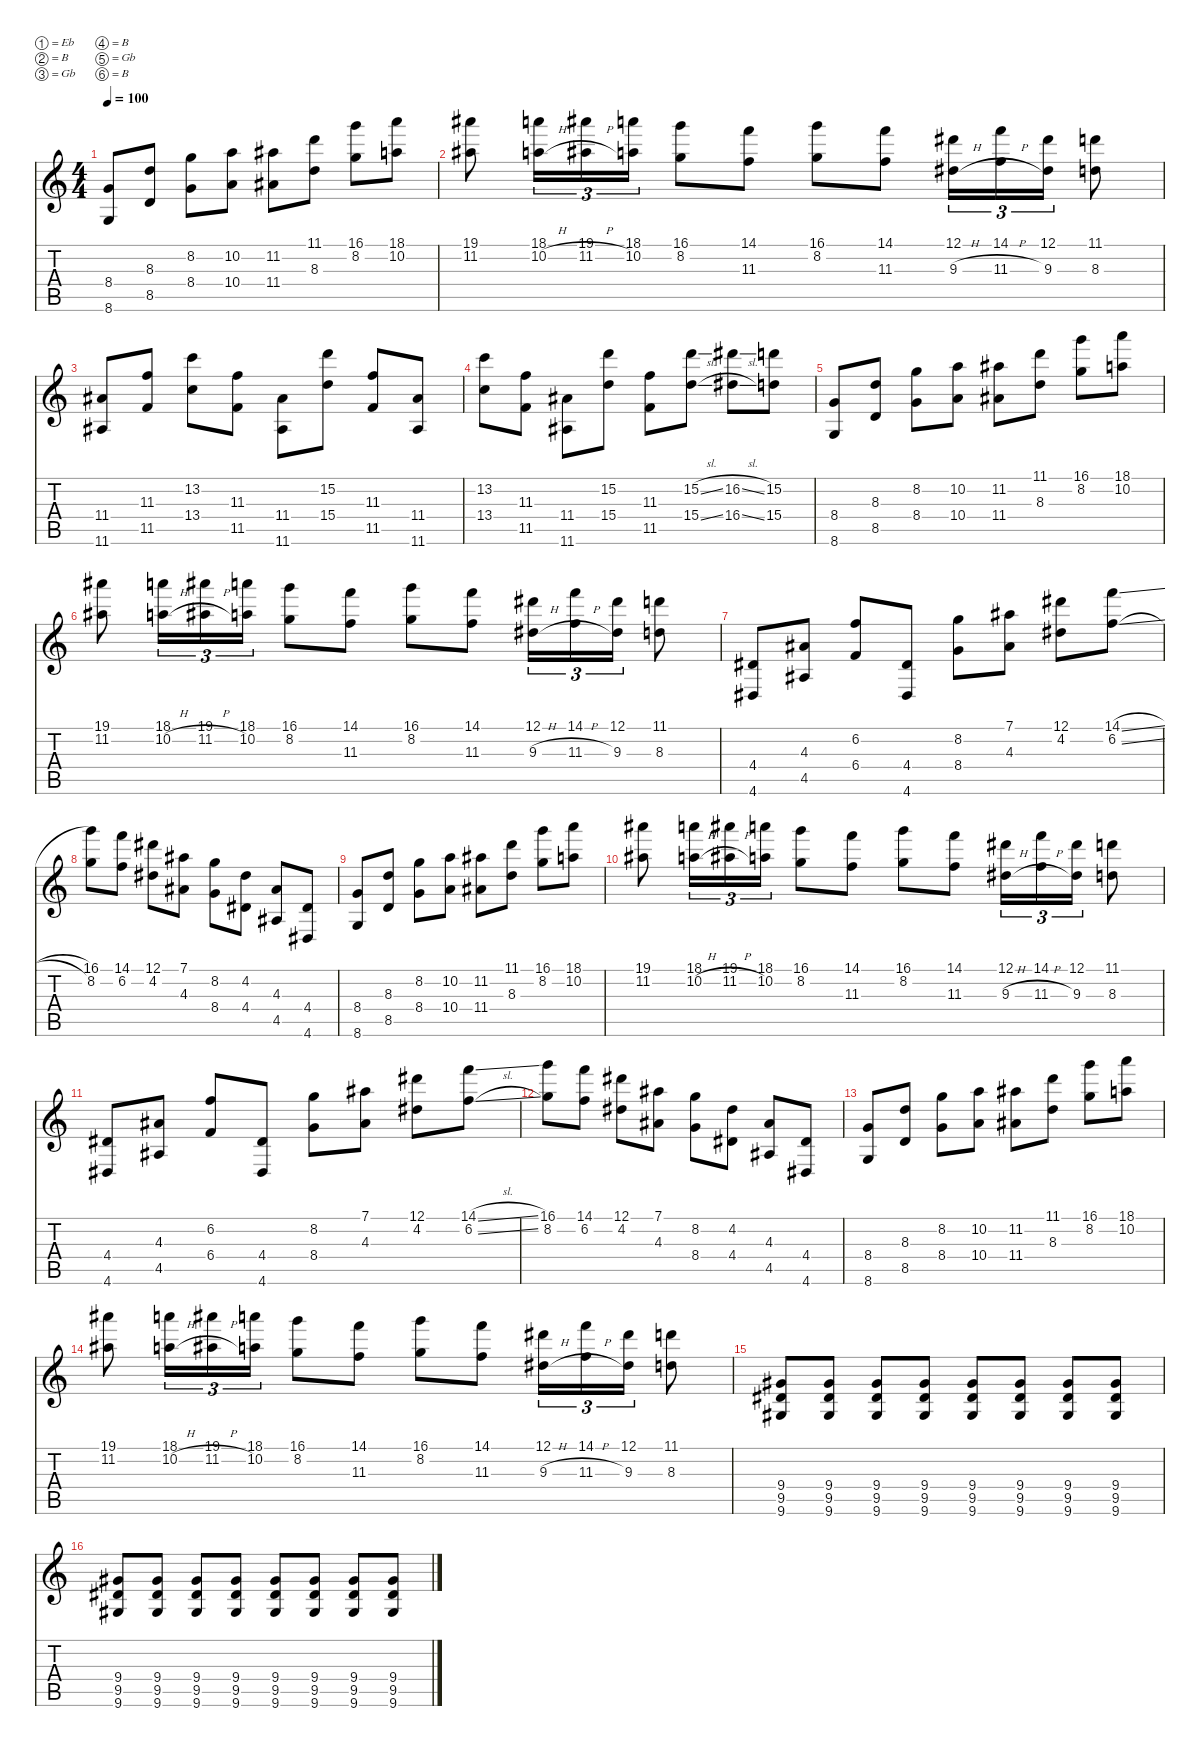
\defaultSystemsLayout 4
\hideDynamics
\bracketExtendMode nobrackets
\singleTrackTrackNamePolicy hidden
\multiTrackTrackNamePolicy hidden
\firstSystemTrackNameMode fullname
\otherSystemsTrackNameOrientation horizontal
\track ("Guitar 2-B" "dist.guit.") {mute instrument distortionguitar}
\staff {score tabs}
\tuning (Eb4 B3 Gb3 B2 Gb2 B1)
\ts (4 4)
\tempo 100
\clef g2
\ks c
(8.4 8.6).8{dy mf beam Up} (8.3 8.5).8{beam Up} (8.2 8.4).8{beam Down} (10.2 10.4).8{beam Down} (11.2{acc #} 11.4{acc #}).8{beam Down} (11.1 8.3).8{beam Down} (16.1 8.2).8{beam Down} (18.1 10.2).8{beam Down} |
(19.1{acc #} 11.2{acc #}).8{beam Down} (18.1 10.2{h}).16{tu (3 2) beam Down} (19.1{acc #} 11.2{h acc #}).16{tu (3 2) beam Down} (18.1 10.2).16{tu (3 2) beam Down} (16.1 8.2).8{beam Down} (14.1 11.3).8{beam Down} (16.1 8.2).8{beam Down} (14.1 11.3).8{beam Down} (12.1{acc #} 9.3{h acc #}).16{tu (3 2) beam Down} (14.1 11.3{h}).16{tu (3 2) beam Down} (12.1{acc #} 9.3{acc #}).16{tu (3 2) beam Down} (11.1 8.3).8{beam Down} |
(11.4{acc #} 11.6{acc #}).8{beam Up} (11.3 11.5).8{beam Up} (13.2 13.4).8{beam Down} (11.3 11.5).8{beam Down} (11.4{acc #} 11.6{acc #}).8{beam Down} (15.2 15.4).8{beam Down} (11.3 11.5).8{beam Up} (11.4{acc #} 11.6{acc #}).8{beam Up} |
(13.2 13.4).8{beam Down} (11.3 11.5).8{beam Down} (11.4{acc #} 11.6{acc #}).8{beam Down} (15.2 15.4).8{beam Down} (11.3 11.5).8{beam Down} (15.2{sl} 15.4{sl}).8{beam Down} (16.2{sl acc #} 16.4{sl acc #}).8{beam Down} (15.2 15.4).8{beam Down} |
(8.4 8.6).8{beam Up} (8.3 8.5).8{beam Up} (8.2 8.4).8{beam Down} (10.2 10.4).8{beam Down} (11.2{acc #} 11.4{acc #}).8{beam Down} (11.1 8.3).8{beam Down} (16.1 8.2).8{beam Down} (18.1 10.2).8{beam Down} |
(19.1{acc #} 11.2{acc #}).8{beam Down} (18.1 10.2{h}).16{tu (3 2) beam Down} (19.1{acc #} 11.2{h acc #}).16{tu (3 2) beam Down} (18.1 10.2).16{tu (3 2) beam Down} (16.1 8.2).8{beam Down} (14.1 11.3).8{beam Down} (16.1 8.2).8{beam Down} (14.1 11.3).8{beam Down} (12.1{acc #} 9.3{h acc #}).16{tu (3 2) beam Down} (14.1 11.3{h}).16{tu (3 2) beam Down} (12.1{acc #} 9.3{acc #}).16{tu (3 2) beam Down} (11.1 8.3).8{beam Down} |
(4.4{acc #} 4.6{acc #}).8{beam Up} (4.3{acc #} 4.5{acc #}).8{beam Up} (6.2 6.4).8{beam Up} (4.4{acc #} 4.6{acc #}).8{beam Up} (8.2 8.4).8{beam Down} (7.1{acc #} 4.3{acc #}).8{beam Down} (12.1{acc #} 4.2{acc #}).8{beam Down} (14.1{sl} 6.2{sl}).8{beam Down} |
(16.1 8.2).8{beam Down} (14.1 6.2).8{beam Down} (12.1{acc #} 4.2{acc #}).8{beam Down} (7.1{acc #} 4.3{acc #}).8{beam Down} (8.2 8.4).8{beam Down} (4.2{acc #} 4.4{acc #}).8{beam Down} (4.3{acc #} 4.5{acc #}).8{beam Up} (4.4{acc #} 4.6{acc #}).8{beam Up} |
(8.4 8.6).8{beam Up} (8.3 8.5).8{beam Up} (8.2 8.4).8{beam Down} (10.2 10.4).8{beam Down} (11.2{acc #} 11.4{acc #}).8{beam Down} (11.1 8.3).8{beam Down} (16.1 8.2).8{beam Down} (18.1 10.2).8{beam Down} |
(19.1{acc #} 11.2{acc #}).8{beam Down} (18.1 10.2{h}).16{tu (3 2) beam Down} (19.1{acc #} 11.2{h acc #}).16{tu (3 2) beam Down} (18.1 10.2).16{tu (3 2) beam Down} (16.1 8.2).8{beam Down} (14.1 11.3).8{beam Down} (16.1 8.2).8{beam Down} (14.1 11.3).8{beam Down} (12.1{acc #} 9.3{h acc #}).16{tu (3 2) beam Down} (14.1 11.3{h}).16{tu (3 2) beam Down} (12.1{acc #} 9.3{acc #}).16{tu (3 2) beam Down} (11.1 8.3).8{beam Down} |
(4.4{acc #} 4.6{acc #}).8{beam Up} (4.3{acc #} 4.5{acc #}).8{beam Up} (6.2 6.4).8{beam Up} (4.4{acc #} 4.6{acc #}).8{beam Up} (8.2 8.4).8{beam Down} (7.1{acc #} 4.3{acc #}).8{beam Down} (12.1{acc #} 4.2{acc #}).8{beam Down} (14.1{sl} 6.2{sl}).8{beam Down} |
(16.1 8.2).8{beam Down} (14.1 6.2).8{beam Down} (12.1{acc #} 4.2{acc #}).8{beam Down} (7.1{acc #} 4.3{acc #}).8{beam Down} (8.2 8.4).8{beam Down} (4.2{acc #} 4.4{acc #}).8{beam Down} (4.3{acc #} 4.5{acc #}).8{beam Up} (4.4{acc #} 4.6{acc #}).8{beam Up} |
(8.4 8.6).8{beam Up} (8.3 8.5).8{beam Up} (8.2 8.4).8{beam Down} (10.2 10.4).8{beam Down} (11.2{acc #} 11.4{acc #}).8{beam Down} (11.1 8.3).8{beam Down} (16.1 8.2).8{beam Down} (18.1 10.2).8{beam Down} |
(19.1{acc #} 11.2{acc #}).8{beam Down} (18.1 10.2{h}).16{tu (3 2) beam Down} (19.1{acc #} 11.2{h acc #}).16{tu (3 2) beam Down} (18.1 10.2).16{tu (3 2) beam Down} (16.1 8.2).8{beam Down} (14.1 11.3).8{beam Down} (16.1 8.2).8{beam Down} (14.1 11.3).8{beam Down} (12.1{acc #} 9.3{h acc #}).16{tu (3 2) beam Down} (14.1 11.3{h}).16{tu (3 2) beam Down} (12.1{acc #} 9.3{acc #}).16{tu (3 2) beam Down} (11.1 8.3).8{beam Down} |
(9.4{acc #} 9.5{acc #} 9.6{acc #}).8{beam Up} (9.4{acc #} 9.5{acc #} 9.6{acc #}).8{beam Up} (9.4{acc #} 9.5{acc #} 9.6{acc #}).8{beam Up} (9.4{acc #} 9.5{acc #} 9.6{acc #}).8{beam Up} (9.4{acc #} 9.5{acc #} 9.6{acc #}).8{beam Up} (9.4{acc #} 9.5{acc #} 9.6{acc #}).8{beam Up} (9.4{acc #} 9.5{acc #} 9.6{acc #}).8{beam Up} (9.4{acc #} 9.5{acc #} 9.6{acc #}).8{beam Up} |
(9.4{acc #} 9.5{acc #} 9.6{acc #}).8{beam Up} (9.4{acc #} 9.5{acc #} 9.6{acc #}).8{beam Up} (9.4{acc #} 9.5{acc #} 9.6{acc #}).8{beam Up} (9.4{acc #} 9.5{acc #} 9.6{acc #}).8{beam Up} (9.4{acc #} 9.5{acc #} 9.6{acc #}).8{beam Up} (9.4{acc #} 9.5{acc #} 9.6{acc #}).8{beam Up} (9.4{acc #} 9.5{acc #} 9.6{acc #}).8{beam Up} (9.4{acc #} 9.5{acc #} 9.6{acc #}).8{beam Up}
